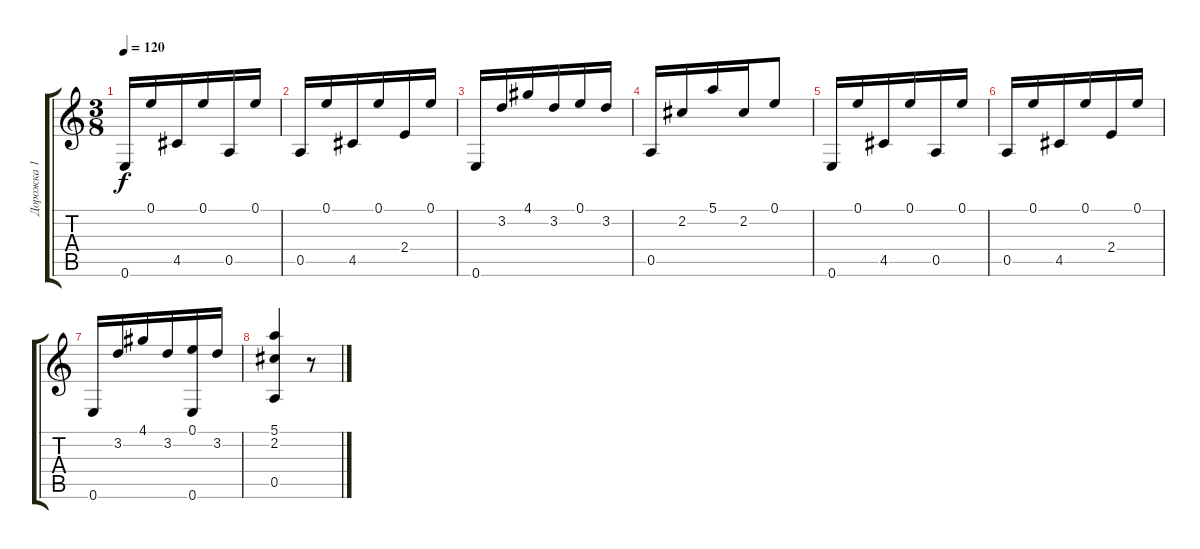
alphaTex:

\track ("Дорожка 1" "Дорожка 1") {instrument acousticguitarnylon}
\staff {score tabs}
\tuning (E4 B3 G3 D3 A2 E2) {hide}
\ts (3 8)
\tempo 120
\clef g2
\ks c
0.6.16{dy f} 0.1.16 4.5.16 0.1.16 0.5.16 0.1.16 |
0.5.16 0.1.16 4.5.16 0.1.16 2.4.16 0.1.16 |
0.6.16 3.2.16 4.1.16 3.2.16 0.1.16 3.2.16 |
0.5.16 2.2.16 5.1.16 2.2.16 0.1.8 |
0.6.16 0.1.16 4.5.16 0.1.16 0.5.16 0.1.16 |
0.5.16 0.1.16 4.5.16 0.1.16 2.4.16 0.1.16 |
0.6.16 3.2.16 4.1.16 3.2.16 (0.1 0.6).16 3.2.16 |
(5.1 2.2 0.5).4 r.8
